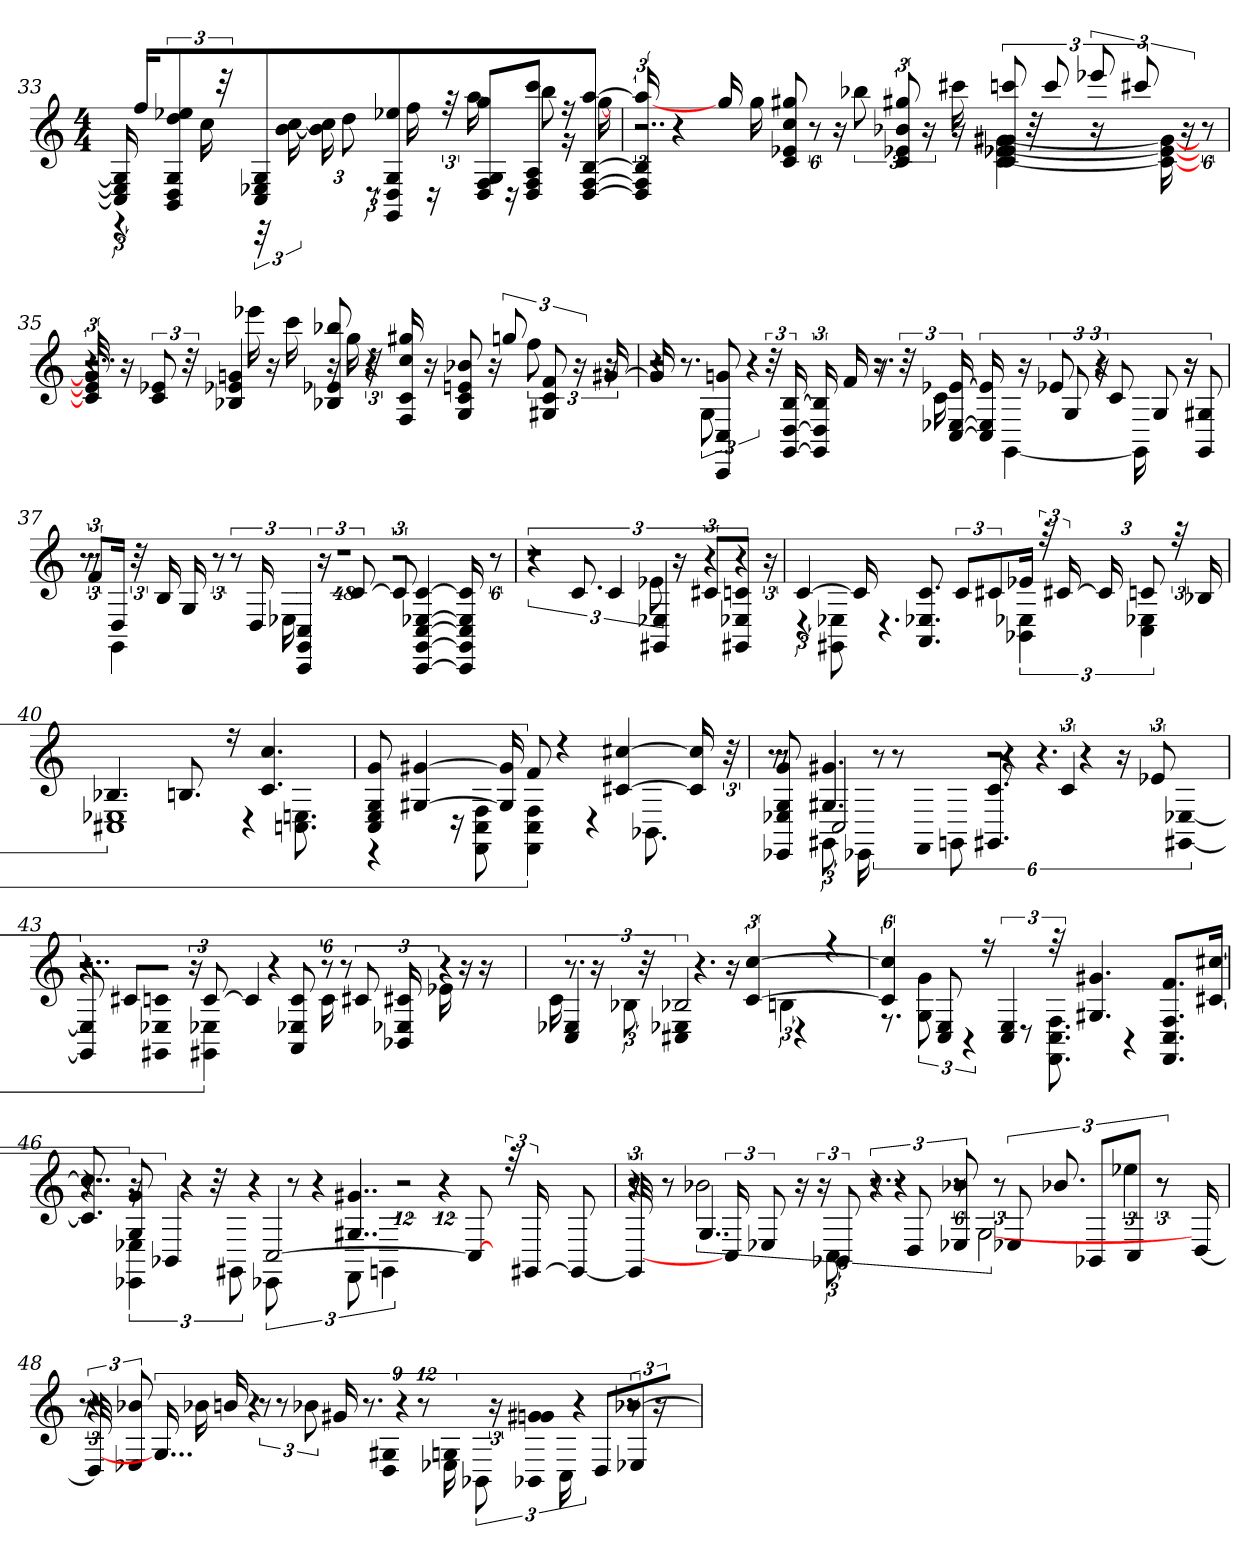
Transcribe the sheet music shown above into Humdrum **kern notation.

**kern
*part1
*staff1
*clefG2
*M4/4
=33
*^
16E-] 16G] 16C]	6r
16ff\KL	.
12BB\ 12ee-X 12G 12D 12ddJ	.
.	16cc
48r	.
4E-X 4G 4C	48r
.	[24b\ [24ccL
.	24b\] 24cc]L
.	12dd\J
.	12r
8GG 8ee-X 8G 8D	.
.	16ff
.	16r
48r	.
8gg/ 8D 8F 8GL	16aa
.	16r
8A/ 8ccc 8F 8DJ	8bb
16r	16r
[8B [8aa [8D [8F	[16gg
.	16ryy
=34	=34
*	*^
24B] 24aa] 24D] 24F]	3r	2..r
4r	.	.
16gg]	.	.
.	16gg	.
8gg#X 8e-X 8c 8cc	.	.
.	48%5r	.
16r	.	.
.	12bb-X	.
12gg#X 12c 12b-X 12e-X	.	.
.	24r	.
16r	16ccc#X	.
12ccc 12e-X 12c 12g#X	[4e-X [4c [4g#X	.
48r	.	.
12ccc	.	.
24r	.	12eee-X
12ccc#X	.	.
.	16e-_ 16c_ 16g#_	.
.	.	24r
48%5r	48%5ryy	48%5ryy
=35	=35	=35
48e-] 48c] 48g#]	4r	2..r
16r	.	.
12e-X 12c	.	.
48r	.	.
4g 4e-X 4B-X	.	.
.	16eee-X	.
.	16r	.
.	16ccc	.
8bb-X 8e-X 8B-X	16r	.
.	16gg	.
48r	4r	.
16F 16gg#X 16c 16cc	.	.
16r	.	.
8b-X 8G 8c 8e	.	.
.	16r	.
12gg	.	.
.	12ff	8f 8G#X 8c
24r	.	.
[16g#X	24r	.
.	48ryy	48ryy
=36	=36	=36
16g#]	4r	2r
8.r	.	.
8CC 8g 8C	12G	.
.	6r	.
48r	.	.
[24B/ [24D [24GGL	.	.
24B/] 24D] 24GG]L	.	.
16f/Jk	.	.
.	16r	8.r
48r	.	.
[24E-X [24e-X [24C	16c	.
24E-] 24e-] 24C]	.	.
.	[4GG	.
24r	.	.
12G	.	12e-X
24r	.	6r
12c/L	.	.
.	16GG]	.
12G/	.	.
.	16r	16r
12GG/ 12G#XJ	.	.
.	16ryy	16ryy
=37	=37	=37
12f/L	12r	8.r
16D/Jk	4GG	.
48r	.	.
16B	.	.
.	.	16G
12r	.	.
.	.	12r
16D	.	.
.	16E-X	6GG 6C 6CC
24r	.	.
.	48%29r	.
[12c	.	.
12c]	.	2r
[4c [4E-X [4CC [4GG [4C	.	.
16c] 16E-] 16CC] 16GG] 16C]	.	.
48%5r	.	.
=38	=38	=38
4r	3%2r	3%2r
8.c	.	.
4c	.	.
.	12e-X	6GG#X 6E-X
16r	.	.
12c#X/L	4r	.
8c/ 8E-X 8GG#XJ	.	6r
24r	.	.
*	*v	*v
=39	=39
[4c	6r
.	8E-X 8GG#X
16c]	.
.	4.r
8.c 8.E-X 8.AA	.
12c/L	.
12c#X/	.
16e-X/Jk	6E-X 6BB-X
48r	.
[24c#X/L	.
24c#/L]	.
12c/J	6E-X 6C
48r	.
16B-X	.
=40	=40
4.B-X	12%7C#X 12%7E-X
8.B	.
16r	.
.	48%11r
4.cc 4.c	.
.	8.E 8.C
=41	=41
8g 8G 8E 8C	4r
[4g#X [4G#X	.
.	16r
.	8FF 8C 8F
16g#] 16G#]	.
12f	6F 6C 6FF
48%7r	.
.	24%5r
[4c#X [4cc#X	.
.	8.BB-X
16c#] 16cc#]	.
48r	.
=42	=42
*^	*^
8g 8G 8E-X 8EE-X	8r	8r	8.r
4.g#X 4.G#X	12GG#X	2C	.
.	.	.	16EE-X
.	48%5r	.	.
.	.	.	8r
.	12FF	.	.
.	.	.	8GG
.	6r	.	.
8.c 8.GG#X	.	.	2r
.	48%17r	.	.
.	.	4.r	.
6c	.	.	.
16r	.	.	.
12e-X	[12GG#X [12E-X	.	.
*	*	*v	*v
=43	=43	=43
12GG#] 12E-]	4.r	2..r
12c#X/L	.	.
8c/ 8E-X 8GG#XJ	.	.
24r	.	.
[12c	.	.
.	6E-X 6GG#X	.
4c]	.	.
.	48%7r	.
8c 8E-X 8AA	.	.
.	16c	.
.	8r	.
48%5r	.	.
.	16e-X	16E-X 16BB-X 16c#X
12c#X	.	.
.	16r	16r
48%5r	.	.
.	12ryy	12ryy
=44	=44	=44
6E-X 6C	16c	8.r
.	16r	.
.	12B-X	.
48r	.	.
12%7C#X 12%7E-X	.	12%5B-X
.	4.r	.
.	6B	.
.	.	48%19r
.	4r	.
16r	.	.
[6c [6cc	.	.
*	*v	*v
=45	=45
24%5c] 24%5cc]	8.r
.	12g 12G
8E 8C	.
.	6r
16r	.
6C 6E	.
.	8r
48r	8.C 8.F 8.FF
4.g#X 4.G#X	.
.	4r
8.F/ 8.f 8.C 8.FFL	.
.	24%5ryy
[16cc#X/ [16c#XJk	.
=46	=46
*^	*^
8.cc#] 8.c#]	8.r	8.r	4..r
16r	6EE-X 6E-X	12g 12G	.
6BB-X	.	.	.
.	.	48%5r	.
.	48r	.	.
.	12GG#X	[2C	.
48%7r	.	.	.
.	.	.	12EE-X
.	8r	.	.
.	.	.	6r
4..g#X 4..G#X	.	.	.
.	8FF	.	.
.	.	.	6GG
.	24%7r	.	.
.	.	.	48%7r
.	.	8C_	.
48r	8.ryy	8.ryy	8.ryy
[24GG#X	.	.	.
8GG#_	.	.	.
=47	=47	=47	=47
48GG#]	8r	8r	4r
8r	.	.	.
.	3b-X	4..G	.
24C]	.	.	.
12E-X	.	.	.
.	.	.	16r
24r	.	.	.
12BB-X	.	.	12C
12r	.	.	4..r
.	24%5r	.	.
12D	.	.	.
12b-X 12E-X	.	48%5r	.
12r	.	.	.
.	[3G	12E-X	.
8.b-X	.	.	.
.	.	12BB-X/L	.
.	.	12C/J	6ee-X
12r	.	12r	.
[16D	16ryy	16ryy	16ryy
=48	=48	=48	=48
48D]	6r	8.r	2r
12b-X 12E-X	.	.	.
18...G]	.	.	.
.	16b-X	.	.
.	.	16b	.
12r	.	.	.
.	12r	.	.
.	.	8r	.
3G#X 3D	.	.	.
.	12b-X	.	.
.	.	16g#X	.
.	8.r	.	.
.	.	48%7r	.
.	.	.	8r
.	16E-X	12%5G	.
12BB-X 12g 12g#X	.	.	12BB-X
.	24r	.	.
.	16C	.	.
[12%5b-X	.	.	6r
.	8D/L	.	.
.	12E-X/J	.	8r
.	24r	.	.
.	8ryy	8ryy	8ryy
*v	*v	*v	*v
=
*-
